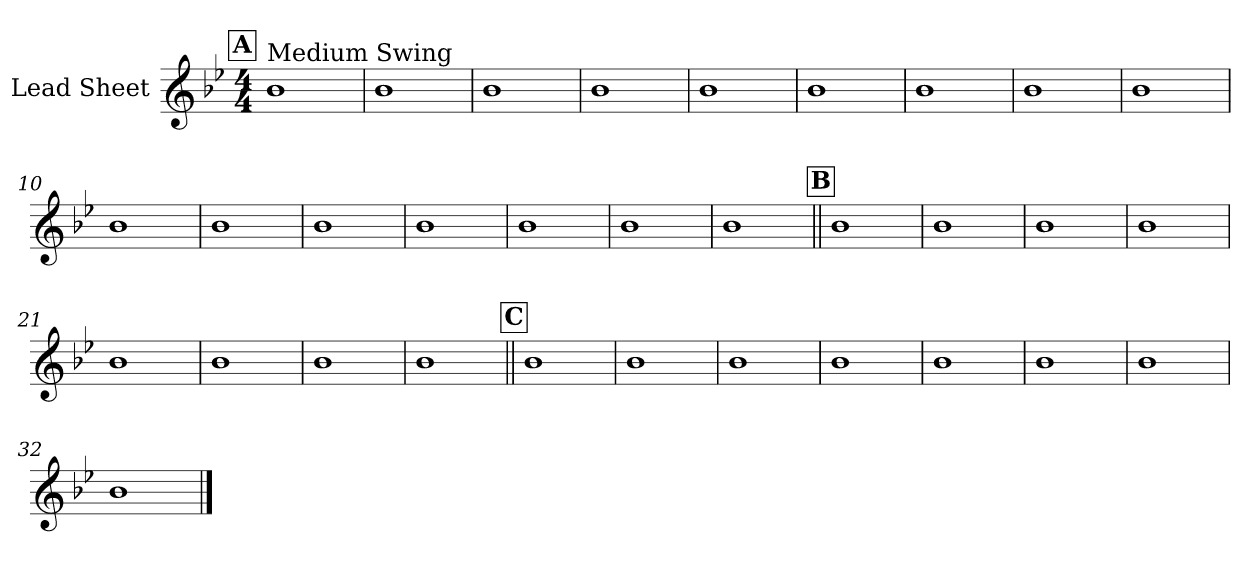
**kern
*part1
*staff1
*I"Lead Sheet
*clefG2
*k[b-e-]
*B-:
*M4/4
!!LO:REH:place=s1:a:fs=14:t=A
=1
!LO:TX:a:t=Medium Swing
1b-
=2
1b-
=3
1b-
=4
1b-
!!LO:LB:g=z
=5
1b-
=6
1b-
=7
1b-
=8
1b-
!!LO:LB:g=z
=9
1b-
=10
1b-
=11
1b-
=12
1b-
!!LO:LB:g=z
=13
1b-
=14
1b-
=15
1b-
=16
1b-
!!LO:LB:g=z
!!LO:REH:place=s1:a:fs=14:t=B
=17||
1b-
=18
1b-
=19
1b-
=20
1b-
!!LO:LB:g=z
=21
1b-
=22
1b-
=23
1b-
=24
1b-
!!LO:LB:g=z
!!LO:REH:place=s1:a:fs=14:t=C
=25||
1b-
=26
1b-
=27
1b-
=28
1b-
!!LO:LB:g=z
=29
1b-
=30
1b-
=31
1b-
=32
1b-
==
*-
